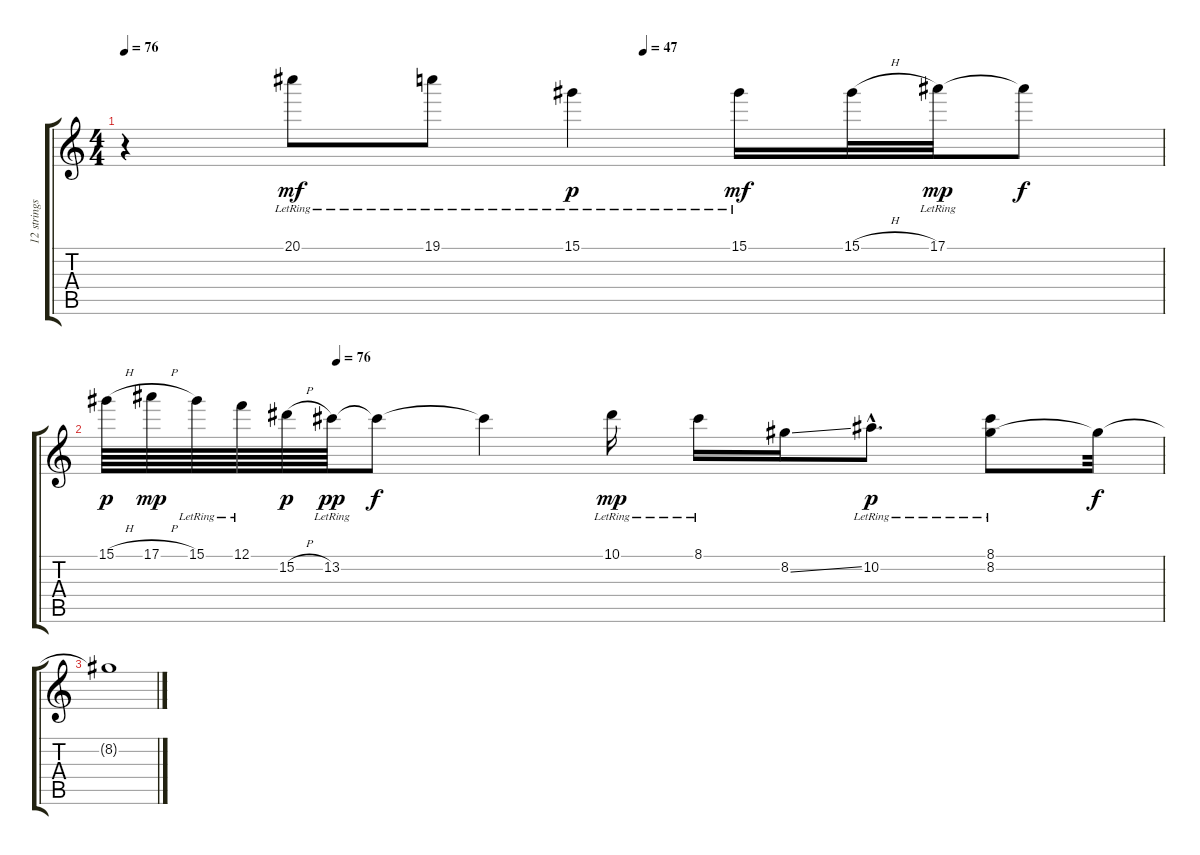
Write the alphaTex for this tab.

\track ("12 strings" "12 strings") {instrument acousticguitarnylon}
\staff {score tabs}
\tuning (F4 C4 Ab3 Eb3 Bb2 F2) {hide}
\ts (4 4)
\tempo 76
\tempo (47 0.5)
\clef g2
\ks c
r.4{dy f} 20.1{lr}.8{dy mf} 19.1{lr}.8 15.1{lr}.4{dy p} 15.1{lr}.16{dy mf} 15.1{h}.32 17.1{lr}.32{dy mp} 17.1{t}.8{dy f} |
\tempo (76 0.21875)
15.1{h}.64{dy p} 17.1{h}.64{dy mp} 15.1{lr}.64 12.1{lr}.64 15.2{h}.64{dy p} 13.2{lr}.64{dy pp} 13.2{t}.8{dy f} 13.2{t}.4 10.1{lr}.16{dy mp} 8.1{lr}.16 8.2{ss}.16 10.2{hac lr}.8{d dy p} (8.1{lr} 8.2{lr}).8 8.2{t}.32{dy f} |
8.2{t}.1
